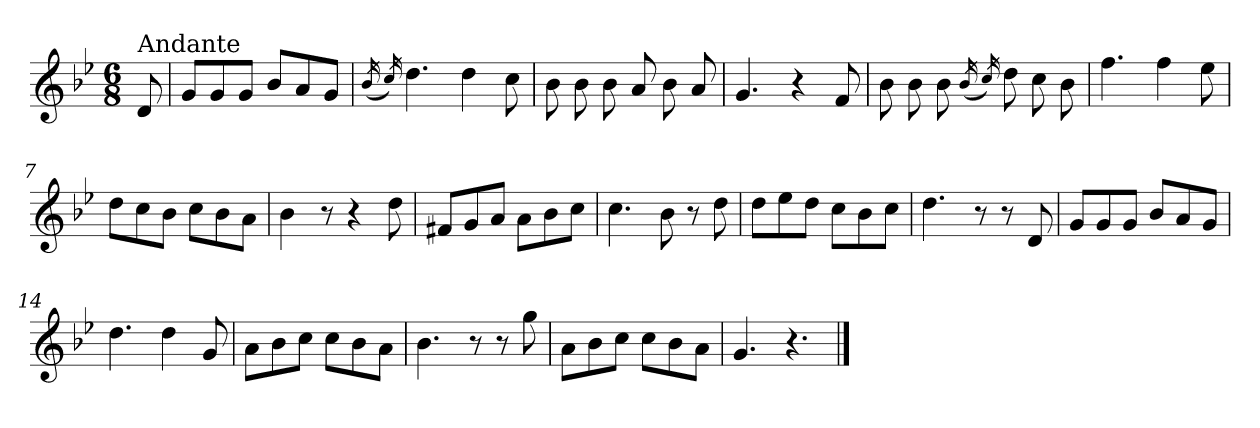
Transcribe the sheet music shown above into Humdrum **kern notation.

**kern
*part1
*staff1
*clefG2
*k[b-e-]
*g:
*M6/8
=
!LO:TX:a:t=Andante
8d/
=1
8g/L
8g/
8g/J
8b-/L
8a/
8g/J
=2
(<16qb-/
16qcc/)
4.dd\
4dd\
8cc\
=3
8b-\
8b-\
8b-\
8a/
8b-\
8a/
=4
4.g/
4r
8f/
=5
8b-\
8b-\
8b-\
(<16qb-/
16qcc/)
8dd\
8cc\
8b-\
!!LO:LB:g=z
=6
4.ff\
4ff\
8ee-\
=7
8dd\L
8cc\
8b-\J
8cc\L
8b-\
8a\J
=8
4b-\
8r
4r
8dd\
=9
8f#X/L
8g/
8a/J
8a\L
8b-\
8cc\J
=10
4.cc\
8b-\
8r
8dd\
=11
8dd\L
8ee-\
8dd\J
(<8cc\L
8b-\
8cc\J
=12
4.dd\
8r
8r
8d/
!!LO:LB:g=z
=13
8g/L
8g/
8g/J
8b-/L
8a/
8g/J
=14
4.dd\
4dd\
8g/
=15
8a\L
8b-\
8cc\J
8cc\L
8b-\
8a\J
=16
4.b-\
8r
8r
8gg\
=17
8a\L
8b-\
8cc\J
8cc\L
8b-\
8a\J
=18
4.g/
4.r
==
*-
